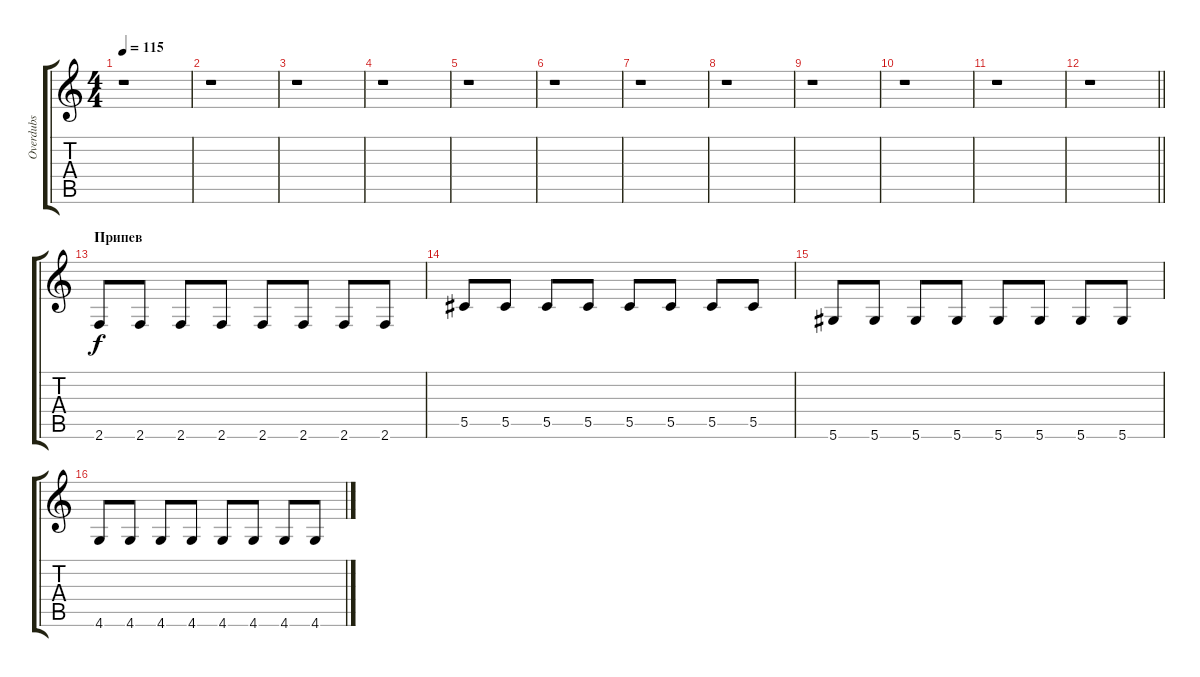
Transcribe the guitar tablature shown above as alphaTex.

\track ("Overdubs" "Overdubs") {instrument overdrivenguitar}
\staff {score tabs}
\tuning (Eb4 Bb3 Gb3 Db3 Ab2 Eb2) {hide}
\ts (4 4)
\tempo 115
\clef g2
\ks c
r.1{dy f} |
r.1 |
r.1 |
r.1 |
r.1 |
r.1 |
r.1 |
r.1 |
r.1 |
r.1 |
r.1 |
\barLineRight lightlight
r.1 |
\section ("" "Припев")
2.6.8 2.6.8 2.6.8 2.6.8 2.6.8 2.6.8 2.6.8 2.6.8 |
5.5.8 5.5.8 5.5.8 5.5.8 5.5.8 5.5.8 5.5.8 5.5.8 |
5.6.8 5.6.8 5.6.8 5.6.8 5.6.8 5.6.8 5.6.8 5.6.8 |
4.6.8 4.6.8 4.6.8 4.6.8 4.6.8 4.6.8 4.6.8 4.6.8
